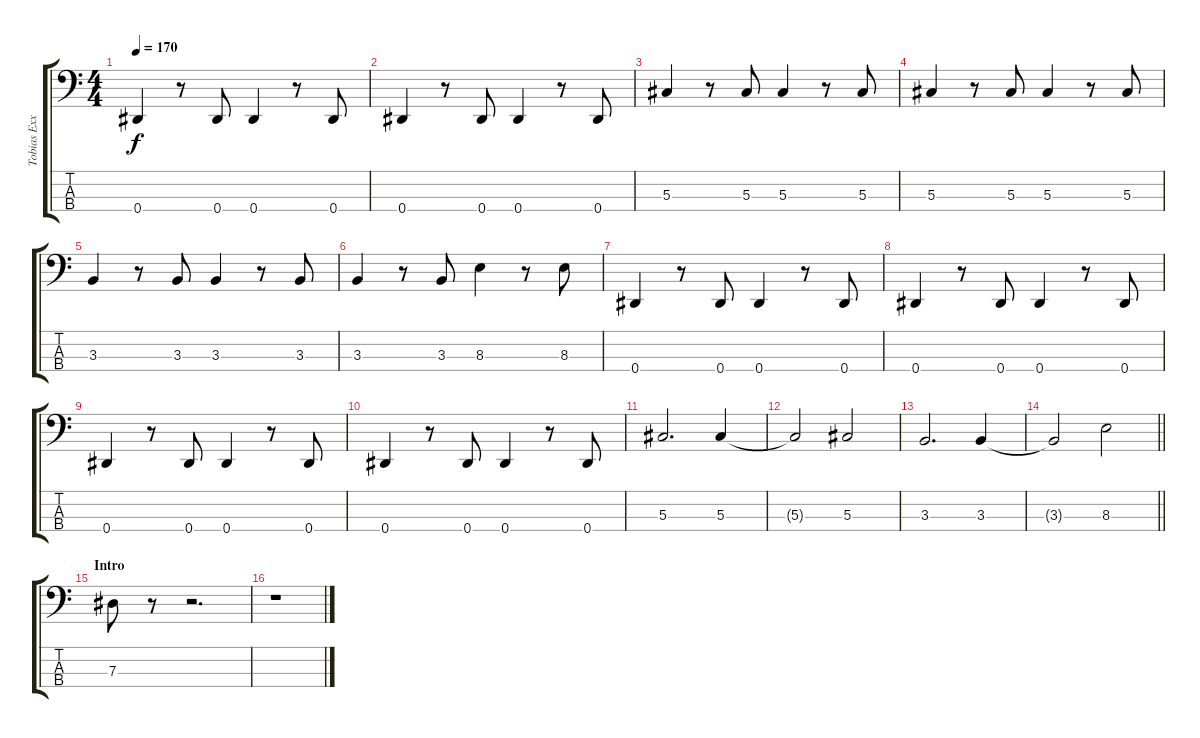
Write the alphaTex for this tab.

\track ("Tobias Exxel - Bass" "Tobias Exx") {instrument electricbassfinger}
\staff {score tabs}
\tuning (Gb2 Db2 Ab1 Eb1) {hide}
\ts (4 4)
\tempo 170
\clef f4
\ks c
0.4.4{dy f} r.8 0.4.8 0.4.4 r.8 0.4.8 |
0.4.4 r.8 0.4.8 0.4.4 r.8 0.4.8 |
5.3.4 r.8 5.3.8 5.3.4 r.8 5.3.8 |
5.3.4 r.8 5.3.8 5.3.4 r.8 5.3.8 |
3.3.4 r.8 3.3.8 3.3.4 r.8 3.3.8 |
3.3.4 r.8 3.3.8 8.3.4 r.8 8.3.8 |
0.4.4 r.8 0.4.8 0.4.4 r.8 0.4.8 |
0.4.4 r.8 0.4.8 0.4.4 r.8 0.4.8 |
0.4.4 r.8 0.4.8 0.4.4 r.8 0.4.8 |
0.4.4 r.8 0.4.8 0.4.4 r.8 0.4.8 |
5.3.2{d} 5.3.4 |
5.3{t}.2 5.3.2 |
3.3.2{d} 3.3.4 |
\barLineRight lightlight
3.3{t}.2 8.3.2 |
\section ("" "Intro")
7.3.8 r.8 r.2{d} |
r.1
